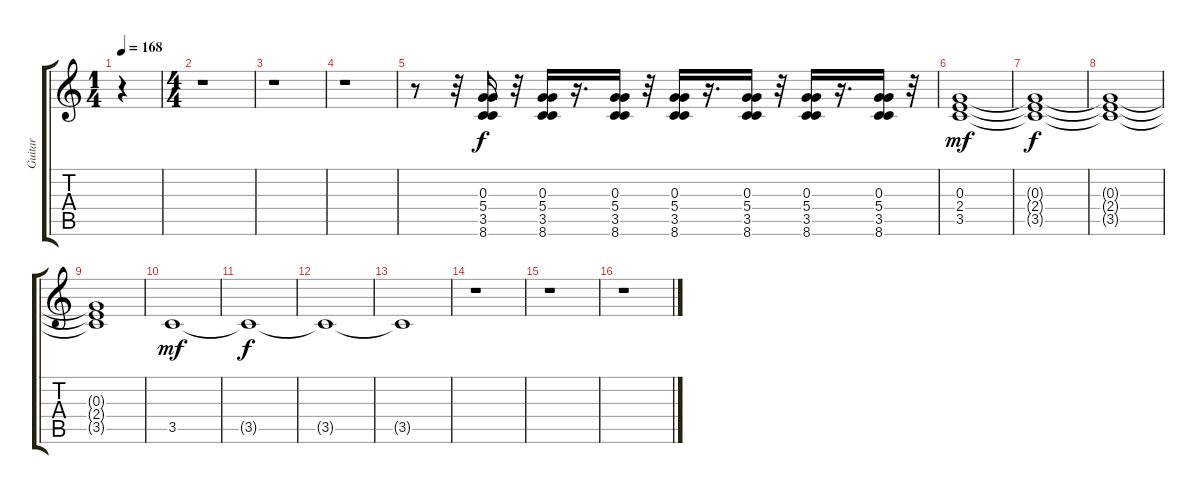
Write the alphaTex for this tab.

\track ("Guitar" "Guitar") {instrument distortionguitar}
\staff {score tabs}
\tuning (E4 B3 G3 D3 A2 E2) {hide}
\ts (1 4)
\tempo 168
\clef g2
\ks c
r.4{dy f instrument distortionguitar} |
\ts (4 4)
r.1 |
r.1 |
r.1 |
r.8 r.32 (0.3 5.4 3.5 8.6).16 r.32 (0.3 5.4 3.5 8.6).16 r.16{d} (0.3 5.4 3.5 8.6).16 r.32 (0.3 5.4 3.5 8.6).16 r.16{d} (0.3 5.4 3.5 8.6).16 r.32 (0.3 5.4 3.5 8.6).16 r.16{d} (0.3 5.4 3.5 8.6).16 r.32 |
(0.3 2.4 3.5).1{dy mf} |
(0.3{t} 2.4{t} 3.5{t}).1{dy f} |
(0.3{t} 2.4{t} 3.5{t}).1 |
(0.3{t} 2.4{t} 3.5{t}).1 |
3.5.1{dy mf} |
3.5{t}.1{dy f} |
3.5{t}.1 |
3.5{t}.1 |
r.1 |
r.1 |
r.1
